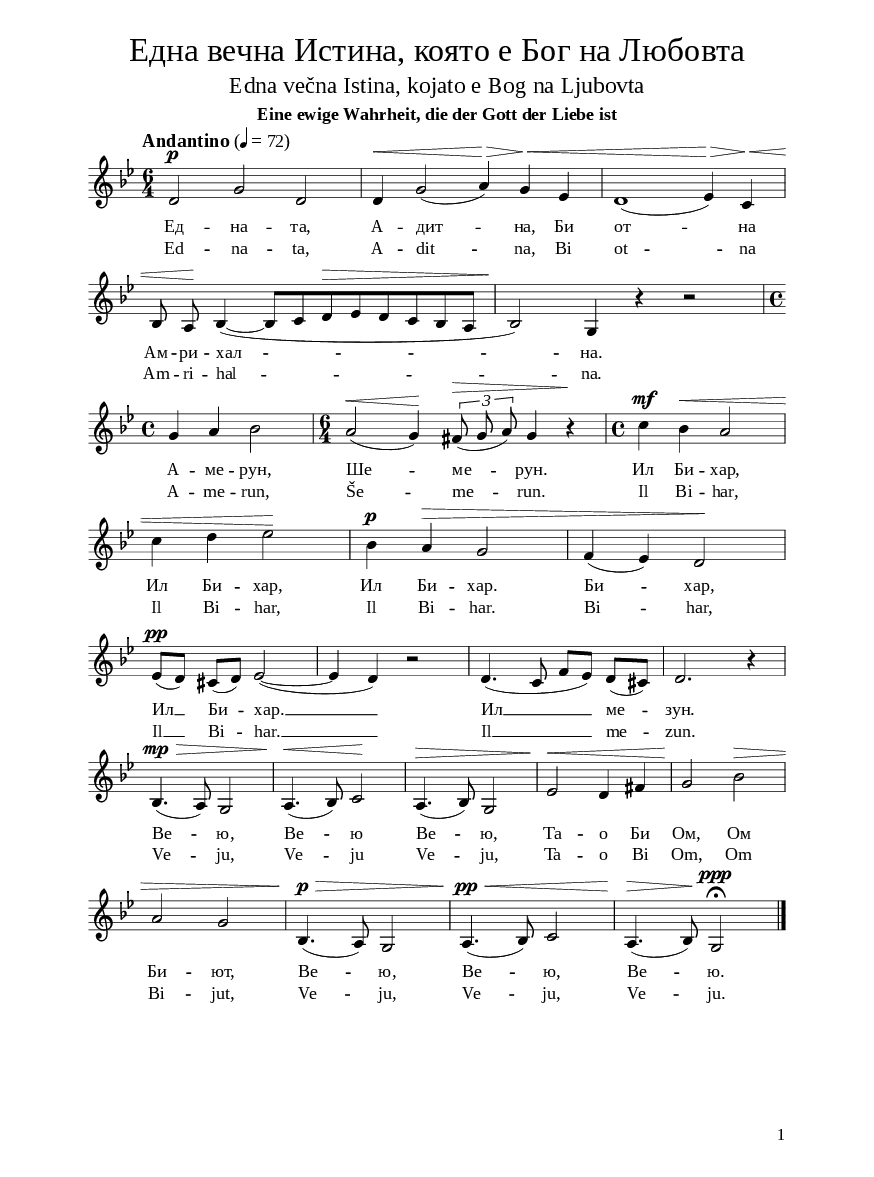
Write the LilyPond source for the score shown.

\version "2.24.4"

% include paper part and global functions
\include "include/globals.ily"

\bookpart {
  \label #'ref201
  \tocItem \markup "Една вечна Истина... – Edna večna Istina..."
  \include "include/bookpart-paper.ily"
  \score {
    \include "include/score-layout.ily"

    \new Voice \relative c' {
      \clef treble
      \key g \minor
      \time 6/4
      \tempoFunc "Andantino" 4 "72"
      \autoBeamOff
      d2^\p  g2  d2 |
      d4^\<  g2 (  a4 ) \! \>  g4 \!
      \<  es4 | % 3
      d1 (  es4 ) \! \>  c4 \! \<
      | \break
      bes8 a8 \! bes4 ~ ( \! bes8  [ c8 d8^\>  es8 d8  c8 bes8  a8] |
      bes2 \!  ) g4 r4 r2 | \break % 6
      \time 4/4 g'4 a4 bes2 |
      \time 6/4 a2 (^\<  g4\! )
      \times 2/3  {
        fis8 ( \!^\>  g8  a8 )
      } g4 r4 \! | % 8
      \time 4/4  | % 8
      c4^\mf  bes4^\<  a2 | \break % 9
      c4  d4  es2 \! |
      bes4 ^\p  a4^\>  g2 | % 11
      f4 (  es4 )  d2 \! \break | % 12
      es8 ( [ ^\pp  d8 ) ]  cis8 ( [  d8) ]  es2 ( ~ | % 13
      es4  d4 ) r2 | % 14
      d4. (  c8  f8 [  es8 ) ]  d8
      ( [  cis8 ) ] | % 15
      d2. r4 \break | % 16
      bes4. ( ^\mp^\>  a8 )  g2 | % 17
      a4. ( \! \<  bes8 )  c2 \! | % 18
      a4. ( ^\>  bes8 )  g2 | % 19
      es'2 \! ^\<  d4  fis4 |
      g2 \!  bes2 ^\> \break | % 21
      a2  g2 | % 22
      bes,4. ( \! \p \>  a8 )  g2 | % 23
      a4. ( \! \pp \<  bes8 )  c2 | % 24
      a4. ( \! \>  bes8 ) \!  g2 ^\fermata ^\ppp
      \bar "|."
    }
    \addlyrics {
      Ед -- на -- та, А -- дит -- на,
      Би от -- на Ам -- ри -- хал --
      на. А -- ме -- рун, Ше -- ме --  рун.
      Ил Би -- хар, Ил Би -- хар, Ил Би
      -- хар. Би -- хар, Ил __  Би --
      хар. __  Ил __    ме  --
      зун. Ве -- ю, Ве -- ю Ве -- ю, Та -- о Би Ом, Ом Би --
      ют, Ве -- ю, Ве -- ю, Ве --
      ю.}

      \addlyrics {
        Ed -- na -- ta, A -- dit -- na,
        Bi ot -- na Am -- ri -- hal --
        na. A -- me -- run, Še -- me --  run.
        Il Bi -- har, Il Bi -- har, Il Bi
        -- har. Bi -- har, Il __  Bi --
        har. __  Il __    me  --
        zun. Ve -- ju, Ve -- ju Ve -- ju, Ta -- o Bi Om, Om Bi --
        jut, Ve -- ju, Ve -- ju, Ve --
        ju.}

        \header {
          title = \titleFunc "Една вечна Истина, която е Бог на Любовта" "Edna večna Istina, kojato e Bog na Ljubovta"
          subtitle = "Eine ewige Wahrheit, die der Gott der Liebe ist"
        }

        \midi{}

      } % score
      \markup \vspace #2
      % include foreign translation(s) of the song
      %\include "../../lyrics/de/201_edna_vechna_istina_lyrics_de.ly"
    } % bookpart

    % Più mosso
    %
